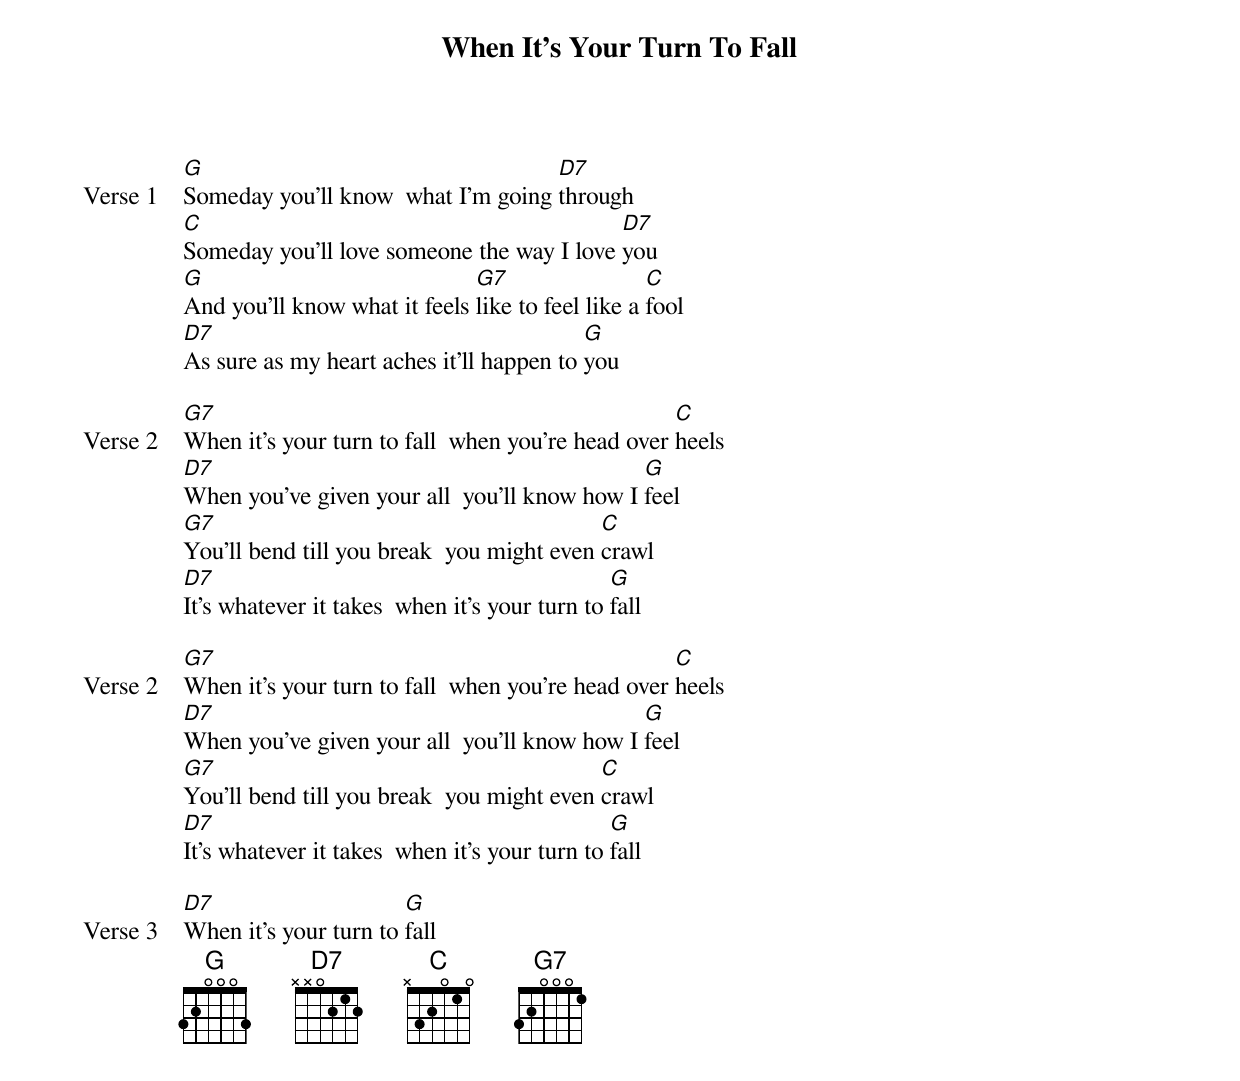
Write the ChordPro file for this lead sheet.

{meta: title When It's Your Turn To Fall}
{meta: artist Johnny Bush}
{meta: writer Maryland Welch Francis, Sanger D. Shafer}

{start_of_verse: Verse 1}
[G]Someday you’ll know  what I’m going [D7]through
[C]Someday you’ll love someone the way I love [D7]you
[G]And you’ll know what it feels [G7]like to feel like a [C]fool
[D7]As sure as my heart aches it’ll happen to [G]you
{end_of_verse}

{start_of_verse: Verse 2}
[G7]When it’s your turn to fall  when you’re head over [C]heels
[D7]When you’ve given your all  you’ll know how I [G]feel
[G7]You’ll bend till you break  you might even [C]crawl
[D7]It’s whatever it takes  when it’s your turn to [G]fall
{end_of_verse}

{start_of_verse: Verse 2}
[G7]When it’s your turn to fall  when you’re head over [C]heels
[D7]When you’ve given your all  you’ll know how I [G]feel
[G7]You’ll bend till you break  you might even [C]crawl
[D7]It’s whatever it takes  when it’s your turn to [G]fall
{end_of_verse}

{start_of_verse: Verse 3}
[D7]When it’s your turn to [G]fall
{end_of_verse}
